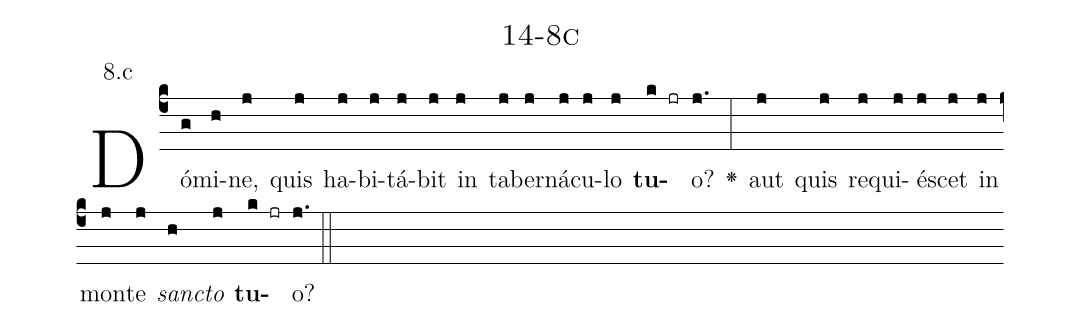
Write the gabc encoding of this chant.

name: 14-8c;
annotation: 8.c;
%%
(c4)Dó(g)mi(h)ne,(j) quis(j) ha(j)bi(j)tá(j)bit(j) in(j) ta(j)ber(j)ná(j)cu(j)lo(j) <b>tu</b>(k jr)o?(j.) <v>\greheightstar</v>(:) aut(j) quis(j) re(j)qui(j)é(j)scet(j) in(j) mon(j)te(j) <i>sanc</i>(h)<i>to</i>(j) <b>tu</b>(k jr)o?(j.) (::)


%E(j) u(j) o(h) u(j) a(k) e.(j.) (::)
